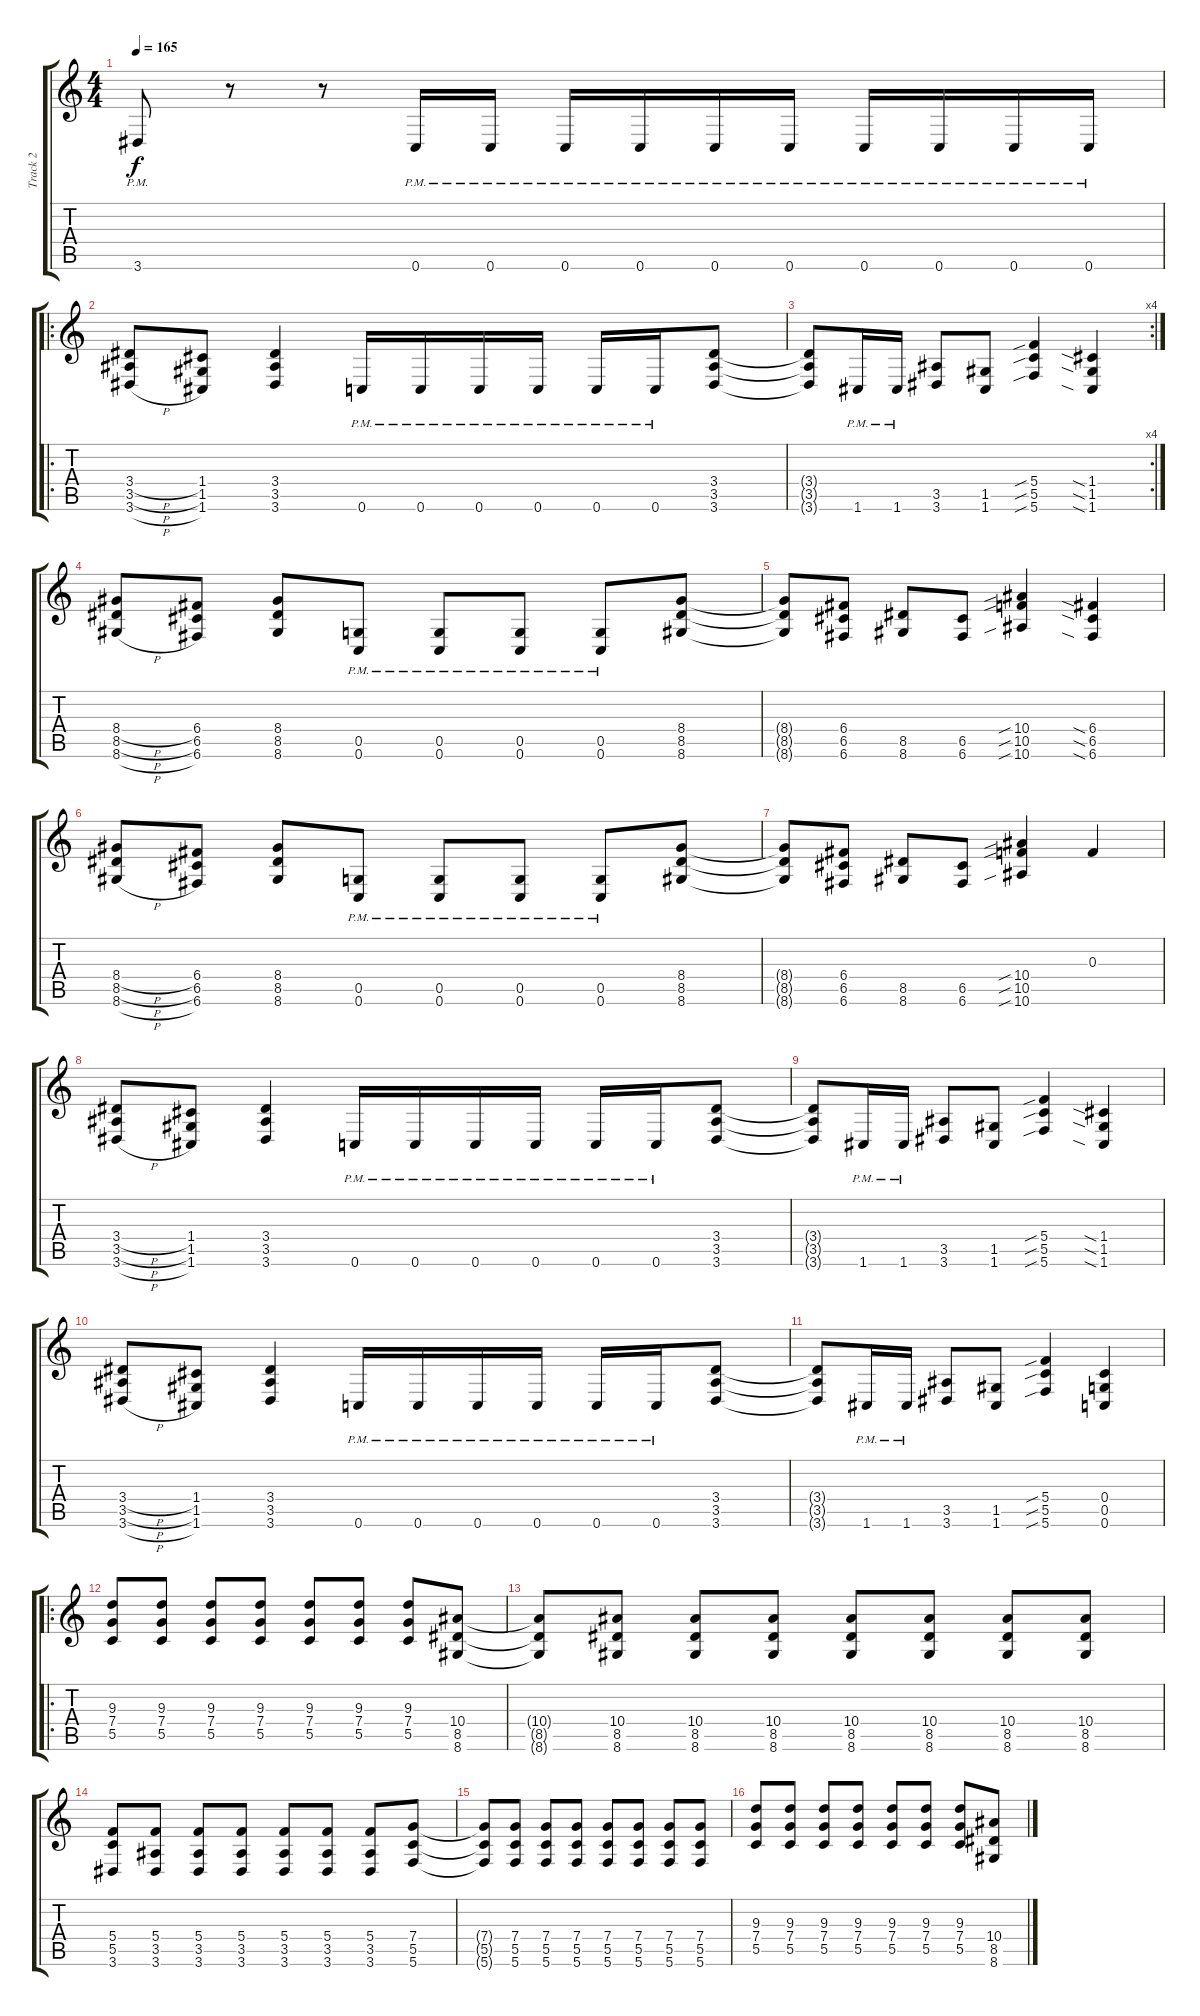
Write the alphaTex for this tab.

\track ("Track 2" "Track 2") {instrument distortionguitar}
\staff {score tabs}
\tuning (D4 A3 F3 C3 G2 C2) {hide}
\ts (4 4)
\tempo 165
\clef g2
\ks c
3.6{pm}.8{dy f} r.8 r.8 0.6{pm}.16 0.6{pm}.16 0.6{pm}.16 0.6{pm}.16 0.6{pm}.16 0.6{pm}.16 0.6{pm}.16 0.6{pm}.16 0.6{pm}.16 0.6{pm}.16 |
\ro
(3.4{h} 3.5{h} 3.6{h}).8 (1.4 1.5 1.6).8 (3.4 3.5 3.6).4 0.6{pm}.16 0.6{pm}.16 0.6{pm}.16 0.6{pm}.16 0.6{pm}.16 0.6{pm}.16 (3.4 3.5 3.6).8 |
\rc 4
(3.4{t} 3.5{t} 3.6{t}).8 1.6{pm}.16 1.6{pm}.16 (3.5 3.6).8 (1.5 1.6).8 (5.4{sib} 5.5{sib} 5.6{sib}).4 (1.4{sia} 1.5{sia} 1.6{sia}).4 |
(8.4{h} 8.5{h} 8.6{h}).8 (6.4 6.5 6.6).8 (8.4 8.5 8.6).8 (0.5{pm} 0.6{pm}).8 (0.5{pm} 0.6{pm}).8 (0.5{pm} 0.6{pm}).8 (0.5{pm} 0.6{pm}).8 (8.4 8.5 8.6).8 |
(8.4{t} 8.5{t} 8.6{t}).8 (6.4 6.5 6.6).8 (8.5 8.6).8 (6.5 6.6).8 (10.4{sib} 10.5{sib} 10.6{sib}).4 (6.4{sia} 6.5{sia} 6.6{sia}).4 |
(8.4{h} 8.5{h} 8.6{h}).8 (6.4 6.5 6.6).8 (8.4 8.5 8.6).8 (0.5{pm} 0.6{pm}).8 (0.5{pm} 0.6{pm}).8 (0.5{pm} 0.6{pm}).8 (0.5{pm} 0.6{pm}).8 (8.4 8.5 8.6).8 |
(8.4{t} 8.5{t} 8.6{t}).8 (6.4 6.5 6.6).8 (8.5 8.6).8 (6.5 6.6).8 (10.4{sib} 10.5{sib} 10.6{sib}).4 0.3.4 |
(3.4{h} 3.5{h} 3.6{h}).8 (1.4 1.5 1.6).8 (3.4 3.5 3.6).4 0.6{pm}.16 0.6{pm}.16 0.6{pm}.16 0.6{pm}.16 0.6{pm}.16 0.6{pm}.16 (3.4 3.5 3.6).8 |
(3.4{t} 3.5{t} 3.6{t}).8 1.6{pm}.16 1.6{pm}.16 (3.5 3.6).8 (1.5 1.6).8 (5.4{sib} 5.5{sib} 5.6{sib}).4 (1.4{sia} 1.5{sia} 1.6{sia}).4 |
(3.4{h} 3.5{h} 3.6{h}).8 (1.4 1.5 1.6).8 (3.4 3.5 3.6).4 0.6{pm}.16 0.6{pm}.16 0.6{pm}.16 0.6{pm}.16 0.6{pm}.16 0.6{pm}.16 (3.4 3.5 3.6).8 |
(3.4{t} 3.5{t} 3.6{t}).8 1.6{pm}.16 1.6{pm}.16 (3.5 3.6).8 (1.5 1.6).8 (5.4{sib} 5.5{sib} 5.6{sib}).4 (0.4 0.5 0.6).4 |
\ro
(9.3 7.4 5.5).8 (9.3 7.4 5.5).8 (9.3 7.4 5.5).8 (9.3 7.4 5.5).8 (9.3 7.4 5.5).8 (9.3 7.4 5.5).8 (9.3 7.4 5.5).8 (10.4 8.5 8.6).8 |
(10.4{t} 8.5{t} 8.6{t}).8 (10.4 8.5 8.6).8 (10.4 8.5 8.6).8 (10.4 8.5 8.6).8 (10.4 8.5 8.6).8 (10.4 8.5 8.6).8 (10.4 8.5 8.6).8 (10.4 8.5 8.6).8 |
(5.4 5.5 3.6).8 (5.4 3.5 3.6).8 (5.4 3.5 3.6).8 (5.4 3.5 3.6).8 (5.4 3.5 3.6).8 (5.4 3.5 3.6).8 (5.4 3.5 3.6).8 (7.4 5.5 5.6).8 |
(7.4{t} 5.5{t} 5.6{t}).8 (7.4 5.5 5.6).8 (7.4 5.5 5.6).8 (7.4 5.5 5.6).8 (7.4 5.5 5.6).8 (7.4 5.5 5.6).8 (7.4 5.5 5.6).8 (7.4 5.5 5.6).8 |
(9.3 7.4 5.5).8 (9.3 7.4 5.5).8 (9.3 7.4 5.5).8 (9.3 7.4 5.5).8 (9.3 7.4 5.5).8 (9.3 7.4 5.5).8 (9.3 7.4 5.5).8 (10.4 8.5 8.6).8
